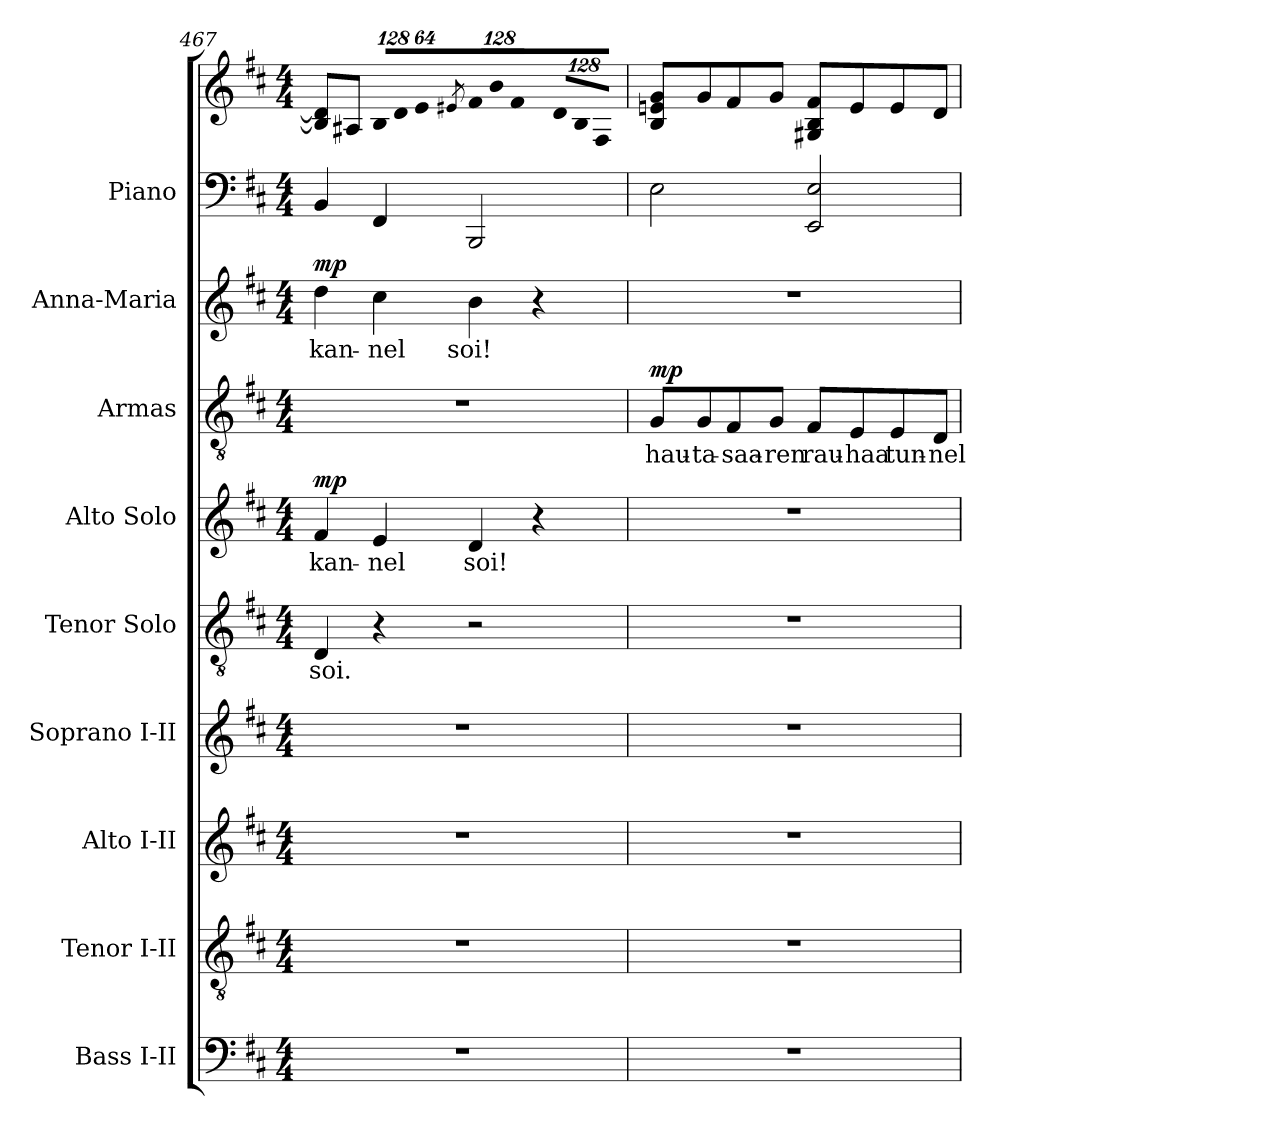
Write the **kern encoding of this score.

**kern	**kern	**kern	**kern	**kern	**text	**kern	**text	**dynam	**kern	**text	**dynam	**kern	**text	**dynam	**kern	**kern
*part9	*part8	*part7	*part6	*part5	*part5	*part4	*part4	*part4	*part3	*part3	*part3	*part2	*part2	*part2	*part1	*part1
*staff10	*staff9	*staff8	*staff7	*staff6	*staff6	*staff5	*staff5	*staff5	*staff4	*staff4	*staff4	*staff3	*staff3	*staff3	*staff2	*staff1
*I"Bass I-II	*I"Tenor I-II	*I"Alto I-II	*I"Soprano I-II	*I"Tenor Solo	*	*I"Alto Solo	*	*	*I"Armas	*	*	*I"Anna-Maria	*	*	*I"Piano	*
*I'B.	*I'T.	*I'A.	*I'S.	*I'T. Solo	*	*I'A. Solo	*	*	*I'Armas	*	*	*I'A-M	*	*	*I'Pno.	*
*clefF4	*clefGv2	*clefG2	*clefG2	*clefGv2	*	*clefG2	*	*	*clefGv2	*	*	*clefG2	*	*	*clefF4	*clefG2
*	*ITrd7c12	*	*	*ITrd7c12	*	*	*	*	*ITrd7c12	*	*	*	*	*	*	*
*k[f#c#]	*k[f#c#]	*k[f#c#]	*k[f#c#]	*k[f#c#]	*	*k[f#c#]	*	*	*k[f#c#]	*	*	*k[f#c#]	*	*	*k[f#c#]	*k[f#c#]
*D:	*D:	*D:	*D:	*D:	*	*D:	*	*	*D:	*	*	*D:	*	*	*D:	*D:
*M4/4	*M4/4	*M4/4	*M4/4	*M4/4	*	*M4/4	*	*	*M4/4	*	*	*M4/4	*	*	*M4/4	*M4/4
=467	=467	=467	=467	=467	=467	=467	=467	=467	=467	=467	=467	=467	=467	=467	=467	=467
!	!	!	!	!	!LO:LY:b:color=#000000	!	!	!	!	!	!	!	!	!	!	!
!	!	!	!	!	!	!	!LO:LY:b:color=#000000	!	!	!	!	!	!	!	!	!
!	!	!	!	!	!	!	!	!	!	!	!	!	!LO:LY:b:color=#000000	!	!	!
1r	1r	1r	1r	4DDi/	soi.	4f#i/	kan-	mp	1r	.	.	4ddi\	kan-	mp	4BBi/	8Bi/] 8di]L
.	.	.	.	.	.	.	.	.	.	.	.	.	.	.	.	8A#Xi/J
!	!	!	!	!	!	!	!LO:LY:b:color=#000000	!	!	!	!	!	!	!	!	!
!	!	!	!	!	!	!	!	!	!	!	!	!	!LO:LY:b:color=#000000	!	!	!
*	*	*	*	*	*	*	*	*	*	*	*	*	*	*	*	*Xbrackettup
!	!	!	!	!	!	!	!	!	!	!	!	!	!	!	!	!LO:N:vis=8
.	.	.	.	4r	.	4ei/	-nel	.	.	.	.	4cc#i\	-nel	.	4FF#i/	1024%85Bi/L
!	!	!	!	!	!	!	!	!	!	!	!	!	!	!	!	!LO:N:vis=8
.	.	.	.	.	.	.	.	.	.	.	.	.	.	.	.	1024%85di/
!	!	!	!	!	!	!	!	!	!	!	!	!	!	!	!	!LO:N:vis=8
.	.	.	.	.	.	.	.	.	.	.	.	.	.	.	.	512%43ei/J
.	.	.	.	.	.	.	.	.	.	.	.	.	.	.	.	8qe#Xi/
!	!	!	!	!	!	!	!LO:LY:b:color=#000000	!	!	!	!	!	!	!	!	!
!	!	!	!	!	!	!	!	!	!	!	!	!	!LO:LY:b:color=#000000	!	!	!LO:N:vis=8
.	.	.	.	2r	.	4di/	soi!	.	.	.	.	4bi\	soi!	.	2BBBi/	1024%85f#i/L
!	!	!	!	!	!	!	!	!	!	!	!	!	!	!	!	!LO:N:vis=8
.	.	.	.	.	.	.	.	.	.	.	.	.	.	.	.	1024%85bi/
!	!	!	!	!	!	!	!	!	!	!	!	!	!	!	!	!LO:N:vis=8
.	.	.	.	.	.	.	.	.	.	.	.	.	.	.	.	512%43f#i/J
!	!	!	!	!	!	!	!	!	!	!	!	!	!	!	!	!LO:N:vis=8
.	.	.	.	.	.	4r	.	.	.	.	.	4r	.	.	.	1024%85di/L
!	!	!	!	!	!	!	!	!	!	!	!	!	!	!	!	!LO:N:vis=8
.	.	.	.	.	.	.	.	.	.	.	.	.	.	.	.	1024%85Bi/
!	!	!	!	!	!	!	!	!	!	!	!	!	!	!	!	!LO:N:vis=8
.	.	.	.	.	.	.	.	.	.	.	.	.	.	.	.	512%43F#i/J
=468	=468	=468	=468	=468	=468	=468	=468	=468	=468	=468	=468	=468	=468	=468	=468	=468
!	!	!	!	!	!	!	!	!	!	!LO:LY:b:color=#000000	!	!	!	!	!	!
1r	1r	1r	1r	1r	.	1r	.	.	8GGi/L	hau-	mp	1r	.	.	2Ei\	8Bi/ 8eni 8giL
!	!	!	!	!	!	!	!	!	!	!LO:LY:b:color=#000000	!	!	!	!	!	!
.	.	.	.	.	.	.	.	.	8GGi/	-ta-	.	.	.	.	.	8gi/
!	!	!	!	!	!	!	!	!	!	!LO:LY:b:color=#000000	!	!	!	!	!	!
.	.	.	.	.	.	.	.	.	8FF#i/	-saa-	.	.	.	.	.	8f#i/
!	!	!	!	!	!	!	!	!	!	!LO:LY:b:color=#000000	!	!	!	!	!	!
.	.	.	.	.	.	.	.	.	8GGi/J	-ren	.	.	.	.	.	8gi/J
!	!	!	!	!	!	!	!	!	!	!LO:LY:b:color=#000000	!	!	!	!	!	!
.	.	.	.	.	.	.	.	.	8FF#i/L	rau-	.	.	.	.	2EEi/ 2Ei	8G#Xi/ 8Bi 8f#iL
!	!	!	!	!	!	!	!	!	!	!LO:LY:b:color=#000000	!	!	!	!	!	!
.	.	.	.	.	.	.	.	.	8EEi/	-haa	.	.	.	.	.	8ei/
!	!	!	!	!	!	!	!	!	!	!LO:LY:b:color=#000000	!	!	!	!	!	!
.	.	.	.	.	.	.	.	.	8EEi/	tun-	.	.	.	.	.	8ei/
!	!	!	!	!	!	!	!	!	!	!LO:LY:b:color=#000000	!	!	!	!	!	!
.	.	.	.	.	.	.	.	.	8DDi/J	-nel-	.	.	.	.	.	8di/J
=	=	=	=	=	=	=	=	=	=	=	=	=	=	=	=	=
*-	*-	*-	*-	*-	*-	*-	*-	*-	*-	*-	*-	*-	*-	*-	*-	*-
